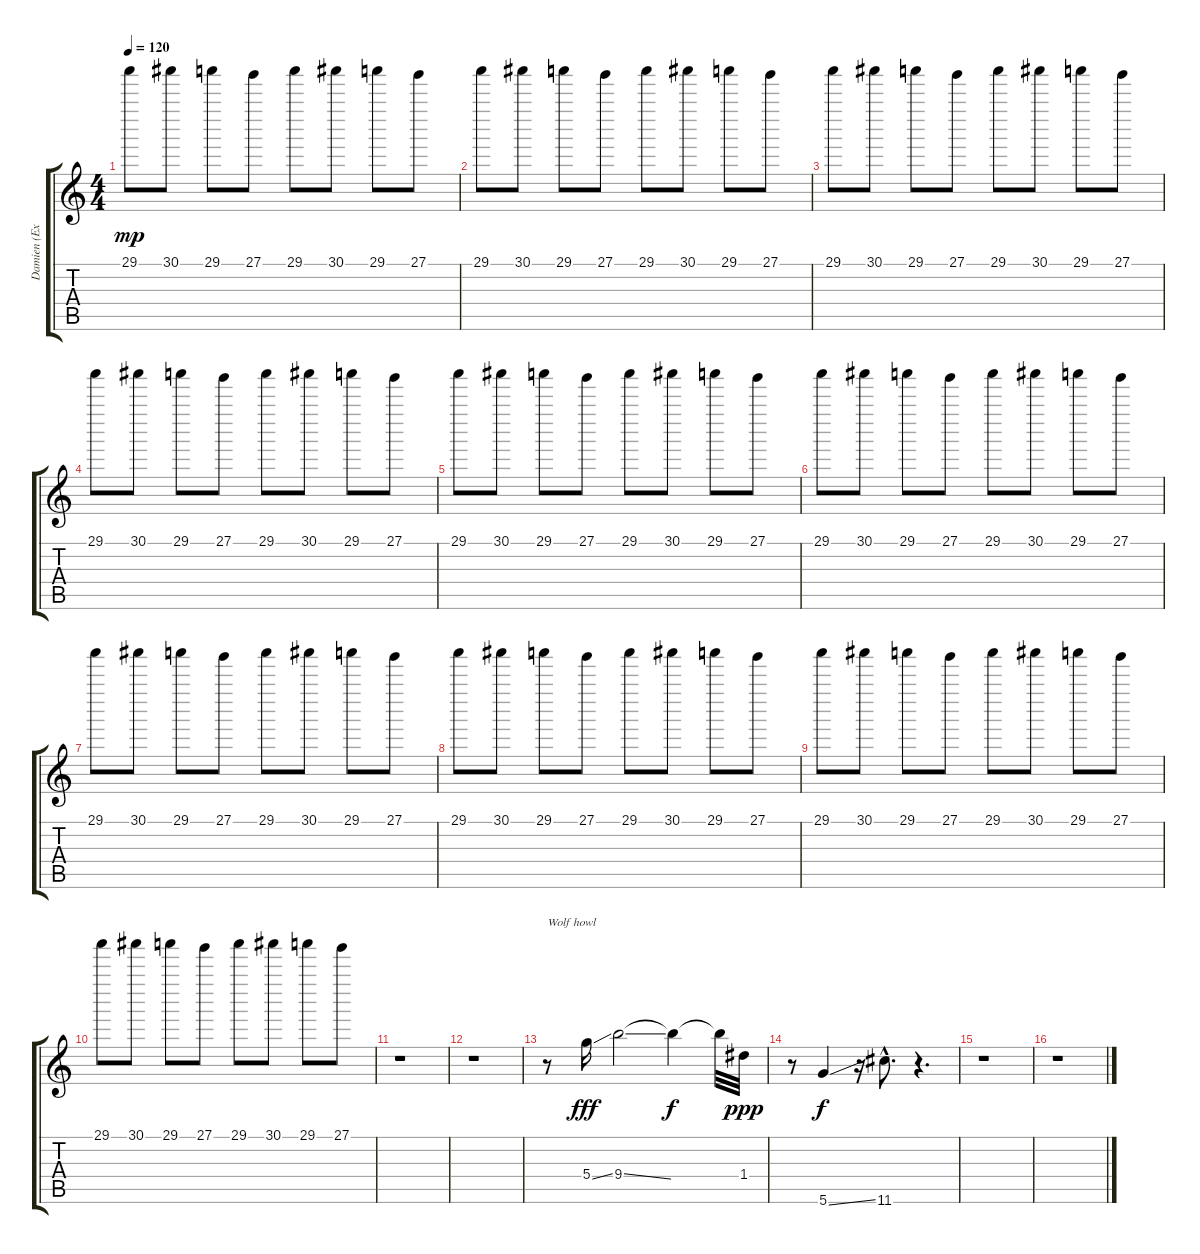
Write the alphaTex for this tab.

\track ("Damien (ExtraKeyb/Effects)" "Damien (Ex") {instrument glockenspiel}
\staff {score tabs}
\tuning (E6 B5 G5 D5 A4 D4) {hide}
\ts (4 4)
\tempo 120
\clef g2
\ks c
29.1.8{dy mp} 30.1.8 29.1.8 27.1.8 29.1.8 30.1.8 29.1.8 27.1.8 |
29.1.8 30.1.8 29.1.8 27.1.8 29.1.8 30.1.8 29.1.8 27.1.8 |
29.1.8 30.1.8 29.1.8 27.1.8 29.1.8 30.1.8 29.1.8 27.1.8 |
29.1.8 30.1.8 29.1.8 27.1.8 29.1.8 30.1.8 29.1.8 27.1.8 |
29.1.8 30.1.8 29.1.8 27.1.8 29.1.8 30.1.8 29.1.8 27.1.8 |
29.1.8 30.1.8 29.1.8 27.1.8 29.1.8 30.1.8 29.1.8 27.1.8 |
29.1.8 30.1.8 29.1.8 27.1.8 29.1.8 30.1.8 29.1.8 27.1.8 |
29.1.8 30.1.8 29.1.8 27.1.8 29.1.8 30.1.8 29.1.8 27.1.8 |
29.1.8 30.1.8 29.1.8 27.1.8 29.1.8 30.1.8 29.1.8 27.1.8 |
29.1.8 30.1.8 29.1.8 27.1.8 29.1.8 30.1.8 29.1.8 27.1.8 |
r.1 |
r.1 |
r.8{txt "Wolf howl" instrument voiceoohs} 5.4{ss}.16{dy fff} 9.4{ss}.2 9.4{t}.4{dy f} 9.4{t}.32 1.4.32{dy ppp} |
r.8 5.6{ss}.4{dy f} r.16 11.6{hac}.8{d} r.4{d} |
r.1 |
r.1
